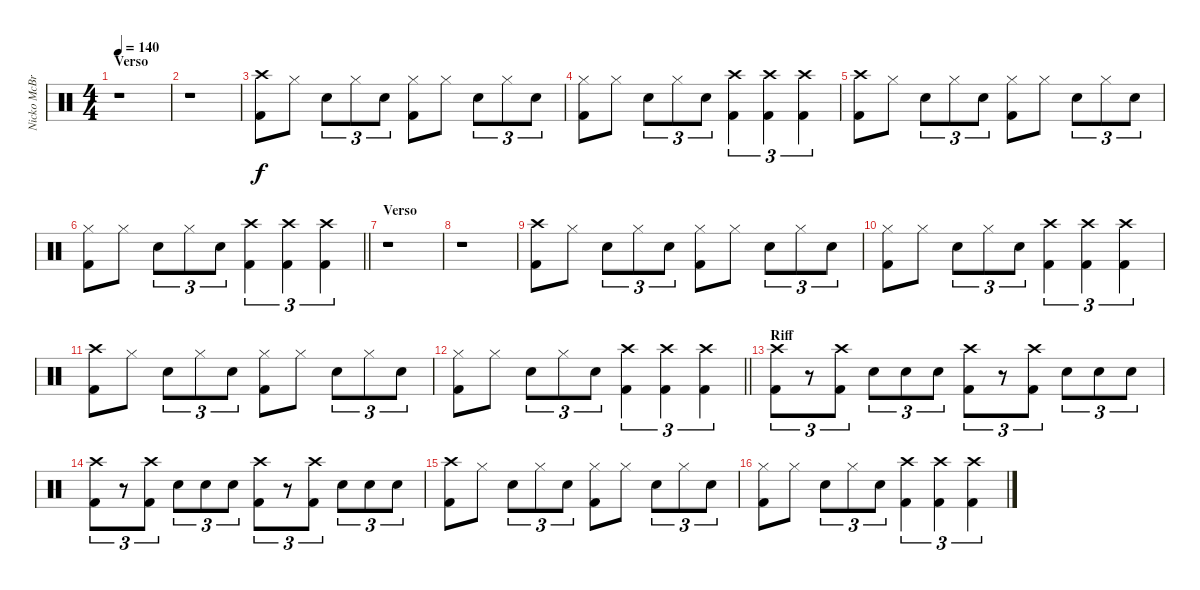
\track ("Nicko McBrain" "Nicko McBr") {instrument percussion}
\staff {score}
\articulation defaults
\ts (4 4)
\section ("" "Verso")
\tempo 140
\clef neutral
\ks c
r.1{dy f} |
r.1 |
("Crash high (hit)" "Kick (hit) 2").8 "Hi-Hat (closed)".8 "Snare (hit) 2".8{tu (3 2)} "Hi-Hat (closed)".8{tu (3 2)} "Snare (hit) 2".8{tu (3 2)} ("Hi-Hat (closed)" "Kick (hit) 2").8 "Hi-Hat (closed)".8 "Snare (hit) 2".8{tu (3 2)} "Hi-Hat (closed)".8{tu (3 2)} "Snare (hit) 2".8{tu (3 2)} |
("Hi-Hat (closed)" "Kick (hit) 2").8 "Hi-Hat (closed)".8 "Snare (hit) 2".8{tu (3 2)} "Hi-Hat (closed)".8{tu (3 2)} "Snare (hit) 2".8{tu (3 2)} ("Crash high (hit)" "Kick (hit) 2").4{tu (3 2)} ("Crash high (hit)" "Kick (hit) 2").4{tu (3 2)} ("Crash high (hit)" "Kick (hit) 2").4{tu (3 2)} |
("Crash high (hit)" "Kick (hit) 2").8 "Hi-Hat (closed)".8 "Snare (hit) 2".8{tu (3 2)} "Hi-Hat (closed)".8{tu (3 2)} "Snare (hit) 2".8{tu (3 2)} ("Hi-Hat (closed)" "Kick (hit) 2").8 "Hi-Hat (closed)".8 "Snare (hit) 2".8{tu (3 2)} "Hi-Hat (closed)".8{tu (3 2)} "Snare (hit) 2".8{tu (3 2)} |
\barLineRight lightlight
("Hi-Hat (closed)" "Kick (hit) 2").8 "Hi-Hat (closed)".8 "Snare (hit) 2".8{tu (3 2)} "Hi-Hat (closed)".8{tu (3 2)} "Snare (hit) 2".8{tu (3 2)} ("Crash high (hit)" "Kick (hit) 2").4{tu (3 2)} ("Crash high (hit)" "Kick (hit) 2").4{tu (3 2)} ("Crash high (hit)" "Kick (hit) 2").4{tu (3 2)} |
\section ("" "Verso")
r.1 |
r.1 |
("Crash high (hit)" "Kick (hit) 2").8 "Hi-Hat (closed)".8 "Snare (hit) 2".8{tu (3 2)} "Hi-Hat (closed)".8{tu (3 2)} "Snare (hit) 2".8{tu (3 2)} ("Hi-Hat (closed)" "Kick (hit) 2").8 "Hi-Hat (closed)".8 "Snare (hit) 2".8{tu (3 2)} "Hi-Hat (closed)".8{tu (3 2)} "Snare (hit) 2".8{tu (3 2)} |
("Hi-Hat (closed)" "Kick (hit) 2").8 "Hi-Hat (closed)".8 "Snare (hit) 2".8{tu (3 2)} "Hi-Hat (closed)".8{tu (3 2)} "Snare (hit) 2".8{tu (3 2)} ("Crash high (hit)" "Kick (hit) 2").4{tu (3 2)} ("Crash high (hit)" "Kick (hit) 2").4{tu (3 2)} ("Crash high (hit)" "Kick (hit) 2").4{tu (3 2)} |
("Crash high (hit)" "Kick (hit) 2").8 "Hi-Hat (closed)".8 "Snare (hit) 2".8{tu (3 2)} "Hi-Hat (closed)".8{tu (3 2)} "Snare (hit) 2".8{tu (3 2)} ("Hi-Hat (closed)" "Kick (hit) 2").8 "Hi-Hat (closed)".8 "Snare (hit) 2".8{tu (3 2)} "Hi-Hat (closed)".8{tu (3 2)} "Snare (hit) 2".8{tu (3 2)} |
\barLineRight lightlight
("Hi-Hat (closed)" "Kick (hit) 2").8 "Hi-Hat (closed)".8 "Snare (hit) 2".8{tu (3 2)} "Hi-Hat (closed)".8{tu (3 2)} "Snare (hit) 2".8{tu (3 2)} ("Crash high (hit)" "Kick (hit) 2").4{tu (3 2)} ("Crash high (hit)" "Kick (hit) 2").4{tu (3 2)} ("Crash high (hit)" "Kick (hit) 2").4{tu (3 2)} |
\section ("" "Riff")
("Crash high (hit)" "Kick (hit) 2").8{tu (3 2)} r.8{tu (3 2)} ("Crash high (hit)" "Kick (hit) 2").8{tu (3 2)} "Snare (hit) 2".8{tu (3 2)} "Snare (hit) 2".8{tu (3 2)} "Snare (hit) 2".8{tu (3 2)} ("Crash high (hit)" "Kick (hit) 2").8{tu (3 2)} r.8{tu (3 2)} ("Crash high (hit)" "Kick (hit) 2").8{tu (3 2)} "Snare (hit) 2".8{tu (3 2)} "Snare (hit) 2".8{tu (3 2)} "Snare (hit) 2".8{tu (3 2)} |
("Crash high (hit)" "Kick (hit) 2").8{tu (3 2)} r.8{tu (3 2)} ("Crash high (hit)" "Kick (hit) 2").8{tu (3 2)} "Snare (hit) 2".8{tu (3 2)} "Snare (hit) 2".8{tu (3 2)} "Snare (hit) 2".8{tu (3 2)} ("Crash high (hit)" "Kick (hit) 2").8{tu (3 2)} r.8{tu (3 2)} ("Crash high (hit)" "Kick (hit) 2").8{tu (3 2)} "Snare (hit) 2".8{tu (3 2)} "Snare (hit) 2".8{tu (3 2)} "Snare (hit) 2".8{tu (3 2)} |
("Crash high (hit)" "Kick (hit) 2").8 "Hi-Hat (closed)".8 "Snare (hit) 2".8{tu (3 2)} "Hi-Hat (closed)".8{tu (3 2)} "Snare (hit) 2".8{tu (3 2)} ("Hi-Hat (closed)" "Kick (hit) 2").8 "Hi-Hat (closed)".8 "Snare (hit) 2".8{tu (3 2)} "Hi-Hat (closed)".8{tu (3 2)} "Snare (hit) 2".8{tu (3 2)} |
("Hi-Hat (closed)" "Kick (hit) 2").8 "Hi-Hat (closed)".8 "Snare (hit) 2".8{tu (3 2)} "Hi-Hat (closed)".8{tu (3 2)} "Snare (hit) 2".8{tu (3 2)} ("Crash high (hit)" "Kick (hit) 2").4{tu (3 2)} ("Crash high (hit)" "Kick (hit) 2").4{tu (3 2)} ("Crash high (hit)" "Kick (hit) 2").4{tu (3 2)}
